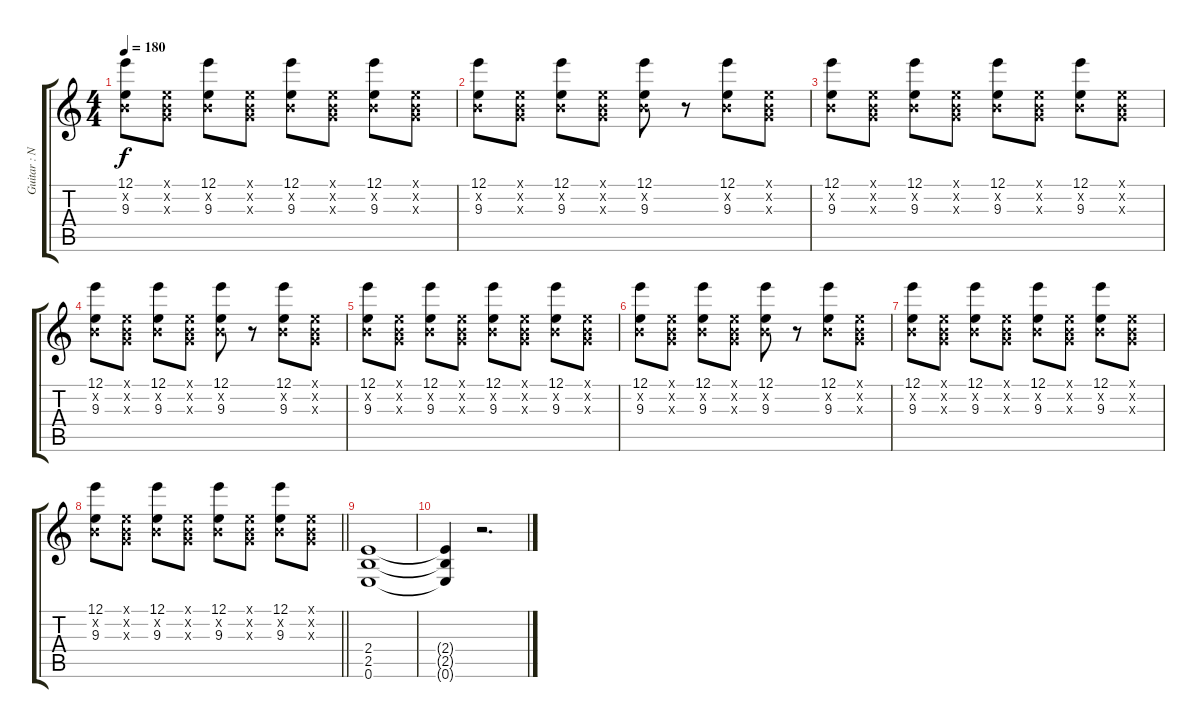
\track ("Guitar : Nakano Azusa - Nyan" "Guitar : N") {instrument distortionguitar}
\staff {score tabs}
\tuning (E4 B3 G3 D3 A2 E2) {hide}
\ts (4 4)
\tempo 180
\clef g2
\ks c
(12.1 0.2{x} 9.3).8{dy f} (0.1{x} 0.2{x} 0.3{x}).8 (12.1 0.2{x} 9.3).8 (0.1{x} 0.2{x} 0.3{x}).8 (12.1 0.2{x} 9.3).8 (0.1{x} 0.2{x} 0.3{x}).8 (12.1 0.2{x} 9.3).8 (0.1{x} 0.2{x} 0.3{x}).8 |
(12.1 0.2{x} 9.3).8 (0.1{x} 0.2{x} 0.3{x}).8 (12.1 0.2{x} 9.3).8 (0.1{x} 0.2{x} 0.3{x}).8 (12.1 0.2{x} 9.3).8 r.8 (12.1 0.2{x} 9.3).8 (0.1{x} 0.2{x} 0.3{x}).8 |
(12.1 0.2{x} 9.3).8 (0.1{x} 0.2{x} 0.3{x}).8 (12.1 0.2{x} 9.3).8 (0.1{x} 0.2{x} 0.3{x}).8 (12.1 0.2{x} 9.3).8 (0.1{x} 0.2{x} 0.3{x}).8 (12.1 0.2{x} 9.3).8 (0.1{x} 0.2{x} 0.3{x}).8 |
(12.1 0.2{x} 9.3).8 (0.1{x} 0.2{x} 0.3{x}).8 (12.1 0.2{x} 9.3).8 (0.1{x} 0.2{x} 0.3{x}).8 (12.1 0.2{x} 9.3).8 r.8 (12.1 0.2{x} 9.3).8 (0.1{x} 0.2{x} 0.3{x}).8 |
(12.1 0.2{x} 9.3).8 (0.1{x} 0.2{x} 0.3{x}).8 (12.1 0.2{x} 9.3).8 (0.1{x} 0.2{x} 0.3{x}).8 (12.1 0.2{x} 9.3).8 (0.1{x} 0.2{x} 0.3{x}).8 (12.1 0.2{x} 9.3).8 (0.1{x} 0.2{x} 0.3{x}).8 |
(12.1 0.2{x} 9.3).8 (0.1{x} 0.2{x} 0.3{x}).8 (12.1 0.2{x} 9.3).8 (0.1{x} 0.2{x} 0.3{x}).8 (12.1 0.2{x} 9.3).8 r.8 (12.1 0.2{x} 9.3).8 (0.1{x} 0.2{x} 0.3{x}).8 |
(12.1 0.2{x} 9.3).8 (0.1{x} 0.2{x} 0.3{x}).8 (12.1 0.2{x} 9.3).8 (0.1{x} 0.2{x} 0.3{x}).8 (12.1 0.2{x} 9.3).8 (0.1{x} 0.2{x} 0.3{x}).8 (12.1 0.2{x} 9.3).8 (0.1{x} 0.2{x} 0.3{x}).8 |
\barLineRight lightlight
(12.1 0.2{x} 9.3).8 (0.1{x} 0.2{x} 0.3{x}).8 (12.1 0.2{x} 9.3).8 (0.1{x} 0.2{x} 0.3{x}).8 (12.1 0.2{x} 9.3).8 (0.1{x} 0.2{x} 0.3{x}).8 (12.1 0.2{x} 9.3).8 (0.1{x} 0.2{x} 0.3{x}).8 |
(2.4 2.5 0.6).1 |
(2.4{t} 2.5{t} 0.6{t}).4 r.2{d}
